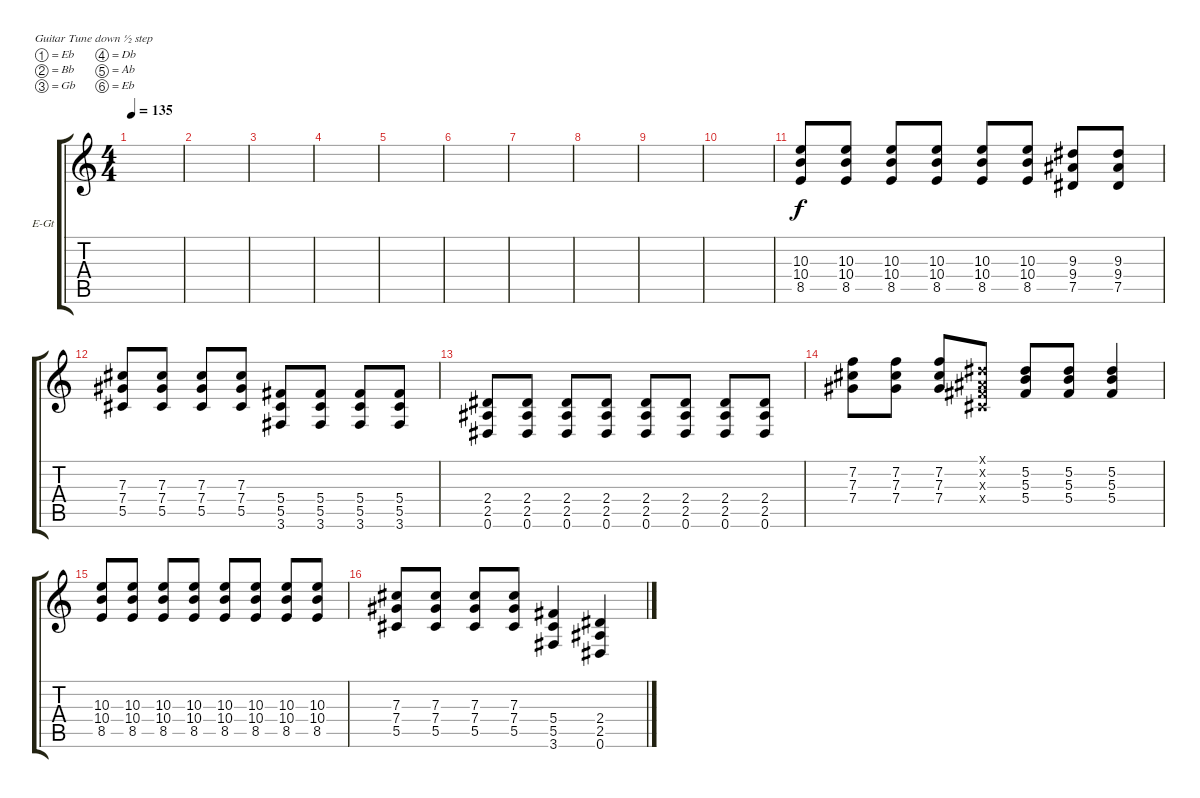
\defaultSystemsLayout 4
\bracketExtendMode groupsimilarinstruments
\firstSystemTrackNameOrientation horizontal
\otherSystemsTrackNameOrientation horizontal
\track ("Electric Guitar" "E-Gt") {instrument overdrivenguitar}
\staff {score tabs}
\tuning (Eb4 Bb3 Gb3 Db3 Ab2 Eb2)
\ts (4 4)
\tempo 135
\clef g2
\scale
0.333333
\ks c
|
\scale
0.333333 |
\scale
0.333333 |
\scale
0.333333 |
\scale
0.333333 |
\scale
0.333333 |
\scale
0.333333 |
\scale
0.333333 |
|
|
(8.5 10.4 10.3).8 (8.5 10.4 10.3).8 (8.5 10.4 10.3).8 (8.5 10.4 10.3).8 (8.5 10.4 10.3).8 (8.5 10.4 10.3).8 (7.5 9.4 9.3).8 (7.5 9.4 9.3).8 |
(5.5 7.4 7.3).8 (5.5 7.4 7.3).8 (5.5 7.4 7.3).8 (5.5 7.4 7.3).8 (5.5 3.6 5.4).8 (3.6 5.5 5.4).8 (3.6 5.5 5.4).8 (3.6 5.5 5.4).8 |
(0.6 2.5 2.4).8 (0.6 2.5 2.4).8 (0.6 2.5 2.4).8 (0.6 2.5 2.4).8 (0.6 2.5 2.4).8 (0.6 2.5 2.4).8 (0.6 2.5 2.4).8 (0.6 2.5 2.4).8 |
(7.2 7.3 7.4).8 (7.2 7.3 7.4).8 (7.3 7.2 7.4).8 (0.1{x} 0.2{x} 0.3{x} 0.4{x}).8 (5.4 5.3 5.2).8 (5.4 5.3 5.2).8 (5.4 5.3 5.2).4 |
(8.5 10.4 10.3).8 (8.5 10.4 10.3).8 (8.5 10.4 10.3).8 (8.5 10.4 10.3).8 (8.5 10.4 10.3).8 (8.5 10.4 10.3).8 (8.5 10.4 10.3).8 (8.5 10.4 10.3).8 |
(5.5 7.4 7.3).8 (5.5 7.4 7.3).8 (5.5 7.4 7.3).8 (5.5 7.4 7.3).8 (3.6 5.5 5.4).4 (0.6 2.5 2.4).4
